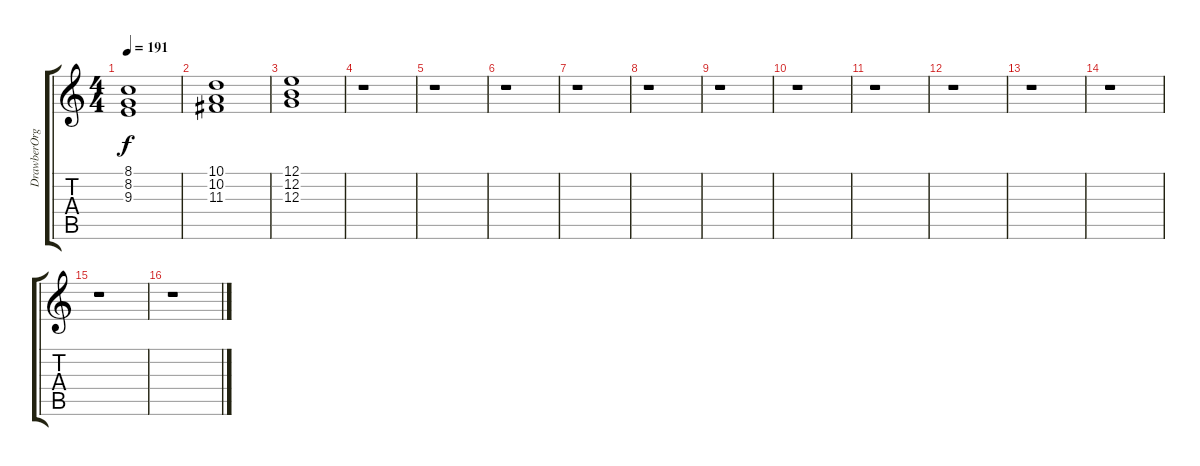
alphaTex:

\track ("DrawberOrgan(Backing)" "DrawberOrg") {instrument drawbarorgan}
\staff {score tabs}
\tuning (E4 B3 G3 D3 A2 E2) {hide}
\ts (4 4)
\tempo 191
\clef g2
\ks c
(8.1 8.2 9.3).1{dy f} |
(10.1 10.2 11.3).1 |
(12.1 12.2 12.3).1 |
r.1 |
r.1 |
r.1 |
r.1 |
r.1 |
r.1 |
r.1 |
r.1 |
r.1 |
r.1 |
r.1 |
r.1 |
r.1
